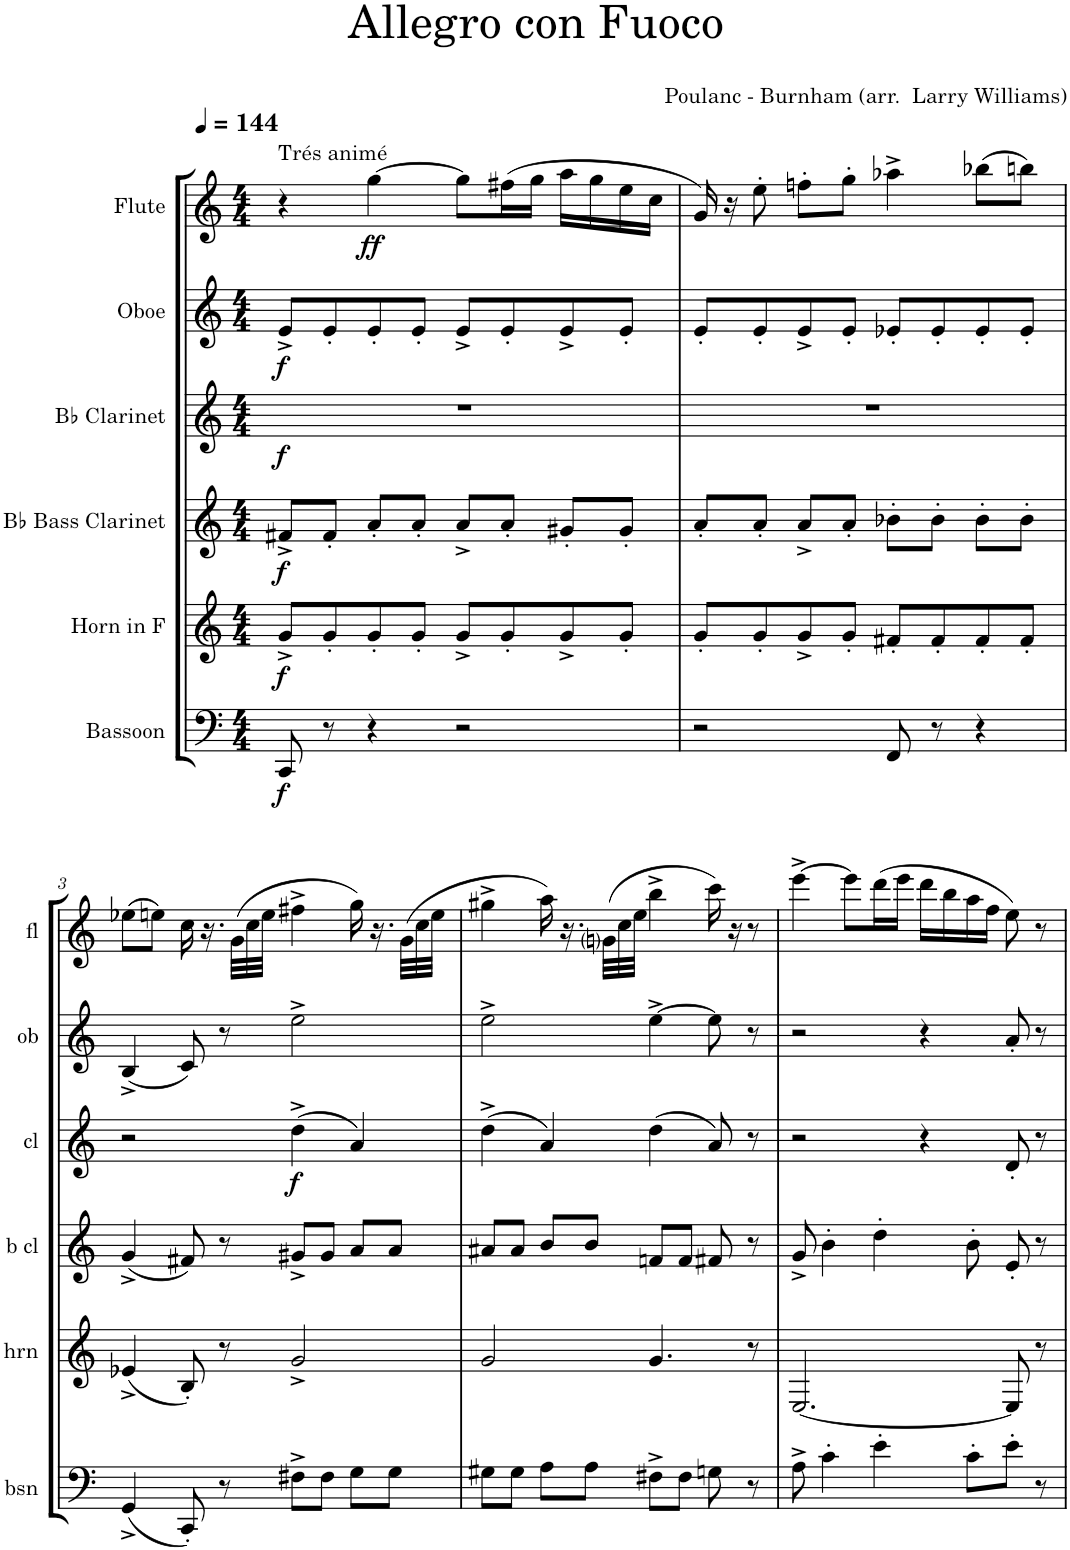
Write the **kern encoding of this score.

**kern	**dynam	**kern	**dynam	**kern	**dynam	**kern	**dynam	**kern	**dynam	**kern	**dynam
*part6	*part6	*part5	*part5	*part4	*part4	*part3	*part3	*part2	*part2	*part1	*part1
*staff6	*staff6	*staff5	*staff5	*staff4	*staff4	*staff3	*staff3	*staff2	*staff2	*staff1	*staff1
*I"Bassoon	*	*I"Horn in F	*	*I"Bb Bass Clarinet	*	*I"Bb Clarinet	*	*I"Oboe	*	*I"Flute	*
*I'bsn	*	*I'hrn	*	*I'b cl	*	*I'cl	*	*I'ob	*	*I'fl	*
*clefF4	*	*clefG2	*	*clefG2	*	*clefG2	*	*clefG2	*	*clefG2	*
*	*	*Trd4c7	*	*Trd8c14	*	*Trd1c2	*	*	*	*	*
*k[]	*	*k[]	*	*k[]	*	*k[]	*	*k[]	*	*k[]	*
*M4/4	*	*M4/4	*	*M4/4	*	*M4/4	*	*M4/4	*	*M4/4	*
*MM144	*	*MM144	*	*MM144	*	*MM144	*	*MM144	*	*MM144	*
=1	=1	=1	=1	=1	=1	=1	=1	=1	=1	=1	=1
!	!	!	!	!	!	!	!	!	!	!LO:TX:a:t=Trés animé	!
!	!LO:DY:b	!	!LO:DY:b	!	!LO:DY:b	!	!LO:DY:b	!	!LO:DY:b	!	!
8CC/	f	8g^/L	f	8f#X^/L	f	1r	f	8e^/L	f	4r	.
8r	.	8g'/	.	8f#'/J	.	.	.	8e'/	.	.	.
!	!	!	!	!	!	!	!	!	!	!	!LO:DY:b
4r	.	8g'/	.	8a'/L	.	.	.	8e'/	.	[4gg\	ff
.	.	8g'/J	.	8a'/J	.	.	.	8e'/J	.	.	.
2r	.	8g^/L	.	8a^/L	.	.	.	8e^/L	.	8gg\L]	.
.	.	8g'/	.	8a'/J	.	.	.	8e'/	.	(16ff#X\L	.
.	.	.	.	.	.	.	.	.	.	16gg\JJ	.
.	.	8g^/	.	8g#X'/L	.	.	.	8e^/	.	16aa\LL	.
.	.	.	.	.	.	.	.	.	.	16gg\	.
.	.	8g'/J	.	8g#'/J	.	.	.	8e'/J	.	16ee\	.
.	.	.	.	.	.	.	.	.	.	16cc\JJ	.
=2	=2	=2	=2	=2	=2	=2	=2	=2	=2	=2	=2
2r	.	8g'/L	.	8a'/L	.	1r	.	8e'/L	.	16g/)	.
.	.	.	.	.	.	.	.	.	.	16r	.
.	.	8g'/	.	8a'/J	.	.	.	8e'/	.	8ee'\	.
.	.	8g^/	.	8a^/L	.	.	.	8e^/	.	8ffn'\L	.
.	.	8g'/J	.	8a'/J	.	.	.	8e'/J	.	8gg'\J	.
8FF/	.	8f#X'/L	.	8b-X'\L	.	.	.	8e-X'/L	.	4aa-X^\	.
8r	.	8f#'/	.	8b-'\J	.	.	.	8e-'/	.	.	.
4r	.	8f#'/	.	8b-'\L	.	.	.	8e-'/	.	(8bb-X\L	.
.	.	8f#'/J	.	8b-'\J	.	.	.	8e-'/J	.	8bbn\J)	.
!!LO:LB:g=z
=3	=3	=3	=3	=3	=3	=3	=3	=3	=3	=3	=3
*k[]	*	*k[]	*	*k[]	*	*k[]	*	*k[]	*	*k[]	*
(4GG^/	.	(4e-X^/	.	(4g^/	.	2r	.	(4B^/	.	(8ee-X\L	.
.	.	.	.	.	.	.	.	.	.	8een\J)	.
8CC'/)	.	8B'/)	.	8f#X/)	.	.	.	8c/)	.	16cc\	.
.	.	.	.	.	.	.	.	.	.	16.r	.
8r	.	8r	.	8r	.	.	.	8r	.	.	.
.	.	.	.	.	.	.	.	.	.	(32g\LLL	.
.	.	.	.	.	.	.	.	.	.	32cc\	.
.	.	.	.	.	.	.	.	.	.	32ee\JJJ	.
!	!	!	!	!	!	!	!LO:DY:b	!	!	!	!
8F#X^\L	.	2g^/	.	8g#X^/L	.	(4dd^\	f	2ee^\	.	4ff#X^\	.
8F#\J	.	.	.	8g#/J	.	.	.	.	.	.	.
8G\L	.	.	.	8a/L	.	4a/)	.	.	.	16gg\)	.
.	.	.	.	.	.	.	.	.	.	16.r	.
8G\J	.	.	.	8a/J	.	.	.	.	.	.	.
.	.	.	.	.	.	.	.	.	.	(32g\LLL	.
.	.	.	.	.	.	.	.	.	.	32cc\	.
.	.	.	.	.	.	.	.	.	.	32ee\JJJ	.
=4	=4	=4	=4	=4	=4	=4	=4	=4	=4	=4	=4
8G#X\L	.	2g/	.	8a#X/L	.	(4dd^\	.	2ee^\	.	4gg#X^\	.
8G#\J	.	.	.	8a#/J	.	.	.	.	.	.	.
8A\L	.	.	.	8b/L	.	4a/)	.	.	.	16aa\)	.
.	.	.	.	.	.	.	.	.	.	16.r	.
8A\J	.	.	.	8b/J	.	.	.	.	.	.	.
.	.	.	.	.	.	.	.	.	.	(32gni\LLL	.
.	.	.	.	.	.	.	.	.	.	32cc\	.
.	.	.	.	.	.	.	.	.	.	32ee\JJJ	.
8F#X^\L	.	4.g/	.	8fn/L	.	(4dd\	.	[4ee^\	.	4bb^\	.
8F#\J	.	.	.	8f/J	.	.	.	.	.	.	.
8Gn\	.	.	.	8f#X/	.	8a/)	.	8ee\]	.	16ccc\)	.
.	.	.	.	.	.	.	.	.	.	16r	.
8r	.	8r	.	8r	.	8r	.	8r	.	8r	.
=5	=5	=5	=5	=5	=5	=5	=5	=5	=5	=5	=5
8A^\	.	[2.E/	.	8g^/	.	2r	.	2r	.	[4eee^\	.
4c'\	.	.	.	4b'\	.	.	.	.	.	.	.
.	.	.	.	.	.	.	.	.	.	8eee\L]	.
4e'\	.	.	.	4dd'\	.	.	.	.	.	(16ddd\L	.
.	.	.	.	.	.	.	.	.	.	16eee\JJ	.
.	.	.	.	.	.	4r	.	4r	.	16ddd\LL	.
.	.	.	.	.	.	.	.	.	.	16bb\	.
8c'\L	.	.	.	8b'\	.	.	.	.	.	16aa\	.
.	.	.	.	.	.	.	.	.	.	16ff\JJ	.
8e'\J	.	8E/]	.	8e'/	.	8d'/	.	8a'/	.	8ee\)	.
8r	.	8r	.	8r	.	8r	.	8r	.	8r	.
=	=	=	=	=	=	=	=	=	=	=	=
*-	*-	*-	*-	*-	*-	*-	*-	*-	*-	*-	*-
